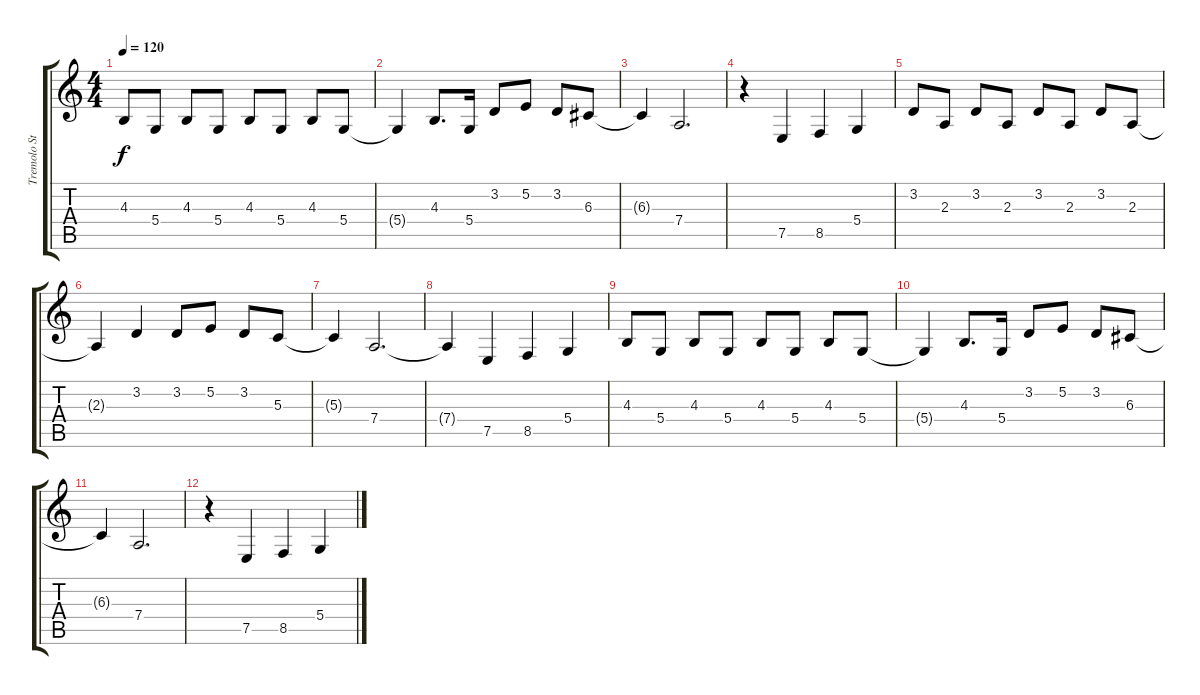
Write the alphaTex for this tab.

\track ("Tremolo Strings" "Tremolo St") {instrument tremolostrings}
\staff {score tabs}
\tuning (E4 B3 G3 D3 A2 E2) {hide}
\ts (4 4)
\tempo 120
\clef g2
\ks c
4.3.8{dy f} 5.4.8 4.3.8 5.4.8 4.3.8 5.4.8 4.3.8 5.4.8 |
5.4{t}.4 4.3.8{d} 5.4.16 3.2.8 5.2.8 3.2.8 6.3.8 |
6.3{t}.4 7.4.2{d} |
r.4 7.5.4 8.5.4 5.4.4 |
3.2.8 2.3.8 3.2.8 2.3.8 3.2.8 2.3.8 3.2.8 2.3.8 |
2.3{t}.4 3.2.4 3.2.8 5.2.8 3.2.8 5.3.8 |
5.3{t}.4 7.4.2{d} |
7.4{t}.4 7.5.4 8.5.4 5.4.4 |
4.3.8 5.4.8 4.3.8 5.4.8 4.3.8 5.4.8 4.3.8 5.4.8 |
5.4{t}.4 4.3.8{d} 5.4.16 3.2.8 5.2.8 3.2.8 6.3.8 |
6.3{t}.4 7.4.2{d} |
r.4 7.5.4 8.5.4 5.4.4
